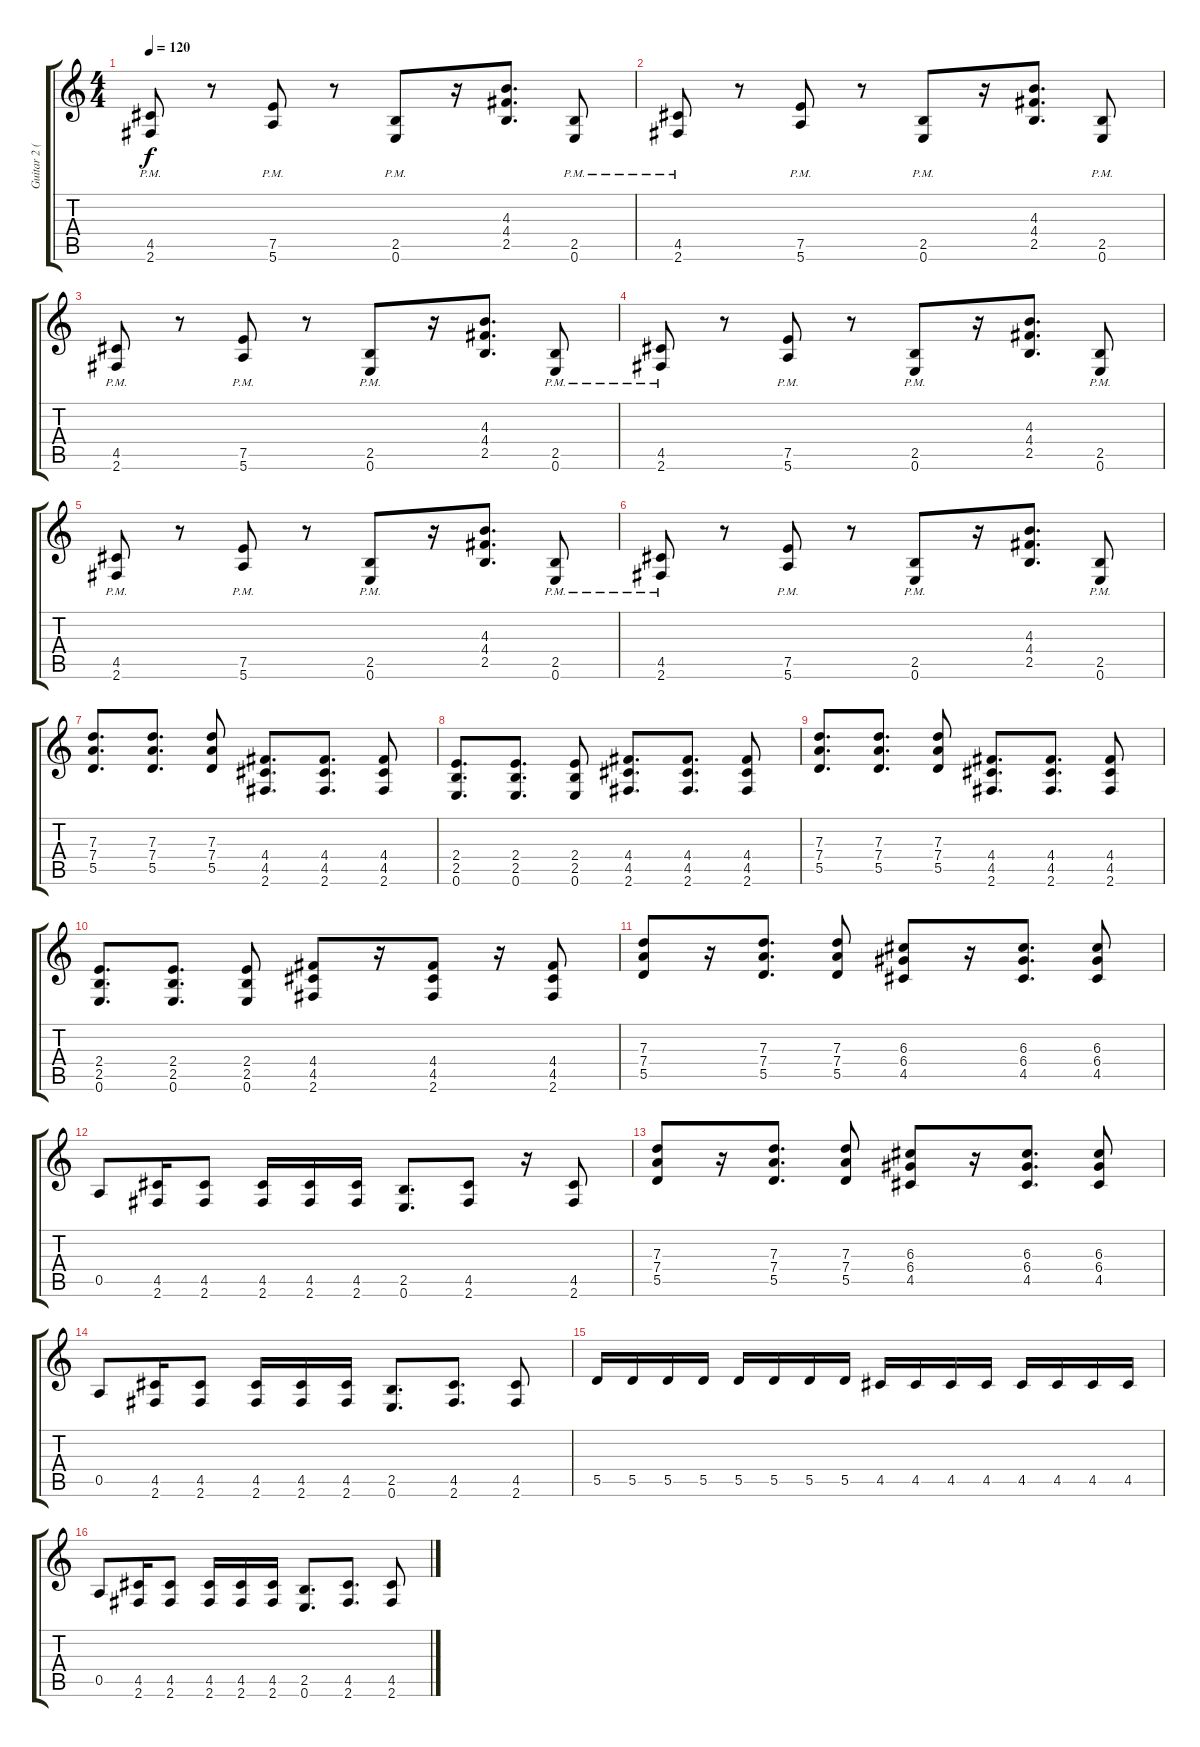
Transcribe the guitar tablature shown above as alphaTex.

\track ("Guitar 2 (Stefko)" "Guitar 2 (") {instrument overdrivenguitar}
\staff {score tabs}
\tuning (E4 B3 G3 D3 A2 E2) {hide}
\ts (4 4)
\tempo 120
\clef g2
\ks c
(4.5{pm} 2.6{pm}).8{dy f} r.8 (7.5{pm} 5.6{pm}).8 r.8 (2.5{pm} 0.6{pm}).8 r.16 (4.3 4.4 2.5).8{d} (2.5{pm} 0.6{pm}).8 |
(4.5{pm} 2.6{pm}).8 r.8 (7.5{pm} 5.6{pm}).8 r.8 (2.5{pm} 0.6{pm}).8 r.16 (4.3 4.4 2.5).8{d} (2.5{pm} 0.6{pm}).8 |
(4.5{pm} 2.6{pm}).8 r.8 (7.5{pm} 5.6{pm}).8 r.8 (2.5{pm} 0.6{pm}).8 r.16 (4.3 4.4 2.5).8{d} (2.5{pm} 0.6{pm}).8 |
(4.5{pm} 2.6{pm}).8 r.8 (7.5{pm} 5.6{pm}).8 r.8 (2.5{pm} 0.6{pm}).8 r.16 (4.3 4.4 2.5).8{d} (2.5{pm} 0.6{pm}).8 |
(4.5{pm} 2.6{pm}).8 r.8 (7.5{pm} 5.6{pm}).8 r.8 (2.5{pm} 0.6{pm}).8 r.16 (4.3 4.4 2.5).8{d} (2.5{pm} 0.6{pm}).8 |
(4.5{pm} 2.6{pm}).8 r.8 (7.5{pm} 5.6{pm}).8 r.8 (2.5{pm} 0.6{pm}).8 r.16 (4.3 4.4 2.5).8{d} (2.5{pm} 0.6{pm}).8 |
(7.3 7.4 5.5).8{d} (7.3 7.4 5.5).8{d} (7.3 7.4 5.5).8 (4.4 4.5 2.6).8{d} (4.4 4.5 2.6).8{d} (4.4 4.5 2.6).8 |
(2.4 2.5 0.6).8{d} (2.4 2.5 0.6).8{d} (2.4 2.5 0.6).8 (4.4 4.5 2.6).8{d} (4.4 4.5 2.6).8{d} (4.4 4.5 2.6).8 |
(7.3 7.4 5.5).8{d} (7.3 7.4 5.5).8{d} (7.3 7.4 5.5).8 (4.4 4.5 2.6).8{d} (4.4 4.5 2.6).8{d} (4.4 4.5 2.6).8 |
(2.4 2.5 0.6).8{d} (2.4 2.5 0.6).8{d} (2.4 2.5 0.6).8 (4.4 4.5 2.6).8 r.16 (4.4 4.5 2.6).8 r.16 (4.4 4.5 2.6).8 |
(7.3 7.4 5.5).8 r.16 (7.3 7.4 5.5).8{d} (7.3 7.4 5.5).8 (6.3 6.4 4.5).8 r.16 (6.3 6.4 4.5).8{d} (6.3 6.4 4.5).8 |
0.5.8 (4.5 2.6).16 (4.5 2.6).8 (4.5 2.6).16 (4.5 2.6).16 (4.5 2.6).16 (2.5 0.6).8{d} (4.5 2.6).8 r.16 (4.5 2.6).8 |
(7.3 7.4 5.5).8 r.16 (7.3 7.4 5.5).8{d} (7.3 7.4 5.5).8 (6.3 6.4 4.5).8 r.16 (6.3 6.4 4.5).8{d} (6.3 6.4 4.5).8 |
0.5.8 (4.5 2.6).16 (4.5 2.6).8 (4.5 2.6).16 (4.5 2.6).16 (4.5 2.6).16 (2.5 0.6).8{d} (4.5 2.6).8{d} (4.5 2.6).8 |
5.5.16 5.5.16 5.5.16 5.5.16 5.5.16 5.5.16 5.5.16 5.5.16 4.5.16 4.5.16 4.5.16 4.5.16 4.5.16 4.5.16 4.5.16 4.5.16 |
0.5.8 (4.5 2.6).16 (4.5 2.6).8 (4.5 2.6).16 (4.5 2.6).16 (4.5 2.6).16 (2.5 0.6).8{d} (4.5 2.6).8{d} (4.5 2.6).8
